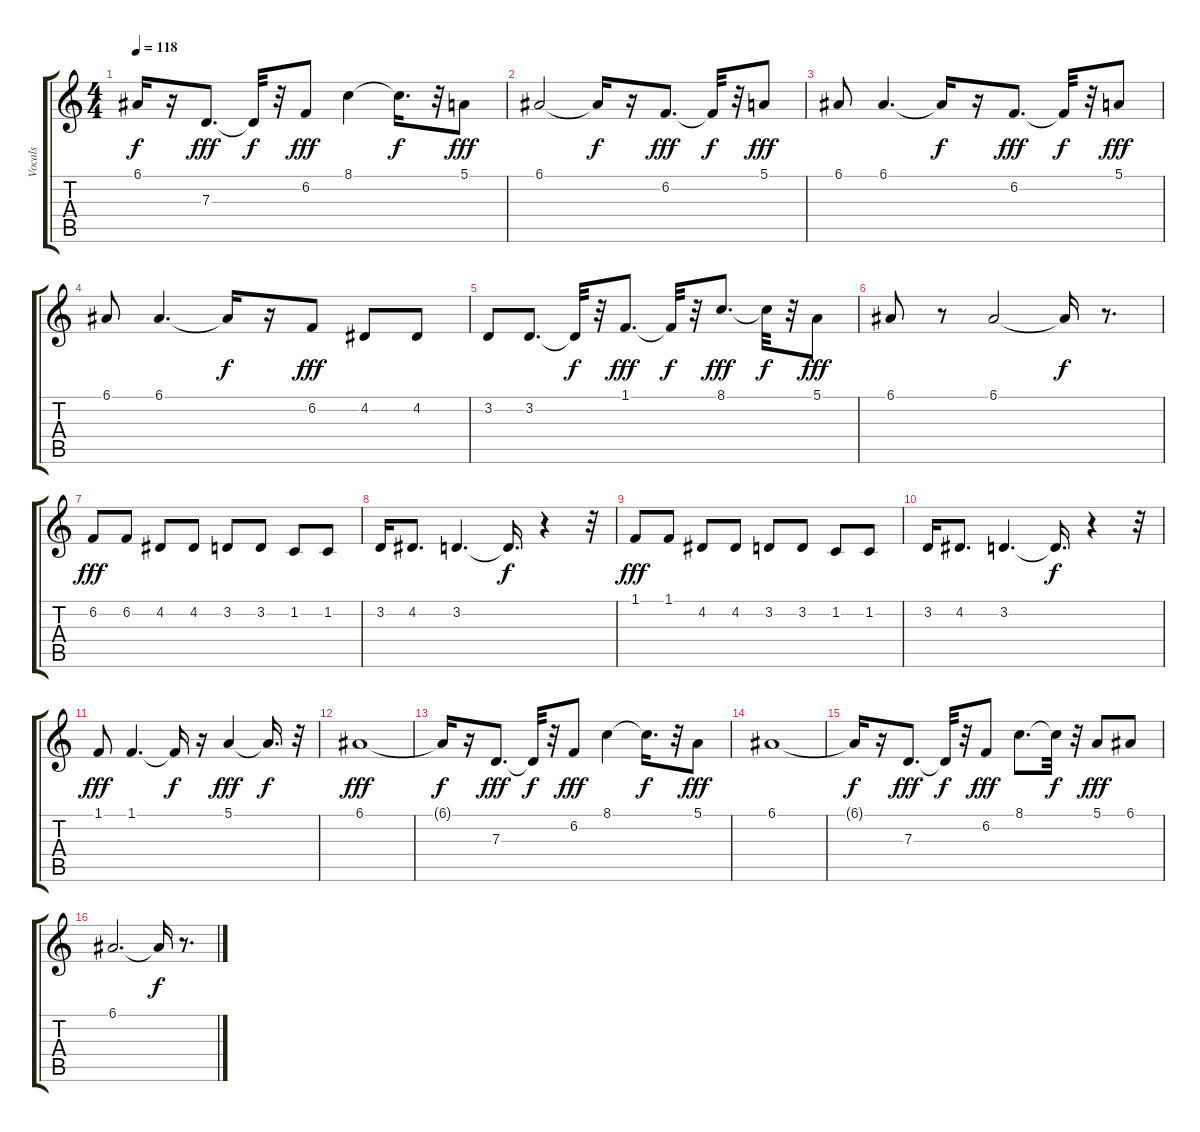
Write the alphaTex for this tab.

\track ("Vocals" "Vocals") {instrument bassoon}
\staff {score tabs}
\tuning (E4 B3 G3 D3 A2 E2) {hide}
\ts (4 4)
\tempo 118
\clef g2
\ks c
6.1{t}.16{dy f} r.16 7.3.8{d dy fff} 7.3{t}.32{dy f} r.32 6.2.8{dy fff} 8.1.4 8.1{t}.16{d dy f} r.32 5.1.8{dy fff} |
6.1.2 6.1{t}.16{dy f} r.16 6.2.8{d dy fff} 6.2{t}.32{dy f} r.32 5.1.8{dy fff} |
6.1.8 6.1.4{d} 6.1{t}.16{dy f} r.16 6.2.8{d dy fff} 6.2{t}.32{dy f} r.32 5.1.8{dy fff} |
6.1.8 6.1.4{d} 6.1{t}.16{dy f} r.16 6.2.8{dy fff} 4.2.8 4.2.8 |
3.2.8 3.2.8{d} 3.2{t}.32{dy f} r.32 1.1.8{d dy fff} 1.1{t}.32{dy f} r.32 8.1.8{d dy fff} 8.1{t}.32{dy f} r.32 5.1.8{dy fff} |
6.1.8 r.8 6.1.2 6.1{t}.16{dy f} r.8{d} |
6.2.8{dy fff} 6.2.8 4.2.8 4.2.8 3.2.8 3.2.8 1.2.8 1.2.8 |
3.2.16 4.2.8{d} 3.2.4{d} 3.2{t}.16{d dy f} r.4 r.32 |
1.1.8{dy fff} 1.1.8 4.2.8 4.2.8 3.2.8 3.2.8 1.2.8 1.2.8 |
3.2.16 4.2.8{d} 3.2.4{d} 3.2{t}.16{d dy f} r.4 r.32 |
1.1.8{dy fff} 1.1.4{d} 1.1{t}.16{dy f} r.16 5.1.4{dy fff} 5.1{t}.16{d dy f} r.32 |
6.1.1{dy fff} |
6.1{t}.16{dy f} r.16 7.3.8{d dy fff} 7.3{t}.32{dy f} r.32 6.2.8{dy fff} 8.1.4 8.1{t}.16{d dy f} r.32 5.1.8{dy fff} |
6.1.1 |
6.1{t}.16{dy f} r.16 7.3.8{d dy fff} 7.3{t}.32{dy f} r.32 6.2.8{dy fff} 8.1.8{d} 8.1{t}.32{dy f} r.32 5.1.8{dy fff} 6.1.8 |
6.1.2{d} 6.1{t}.16{dy f} r.8{d}
